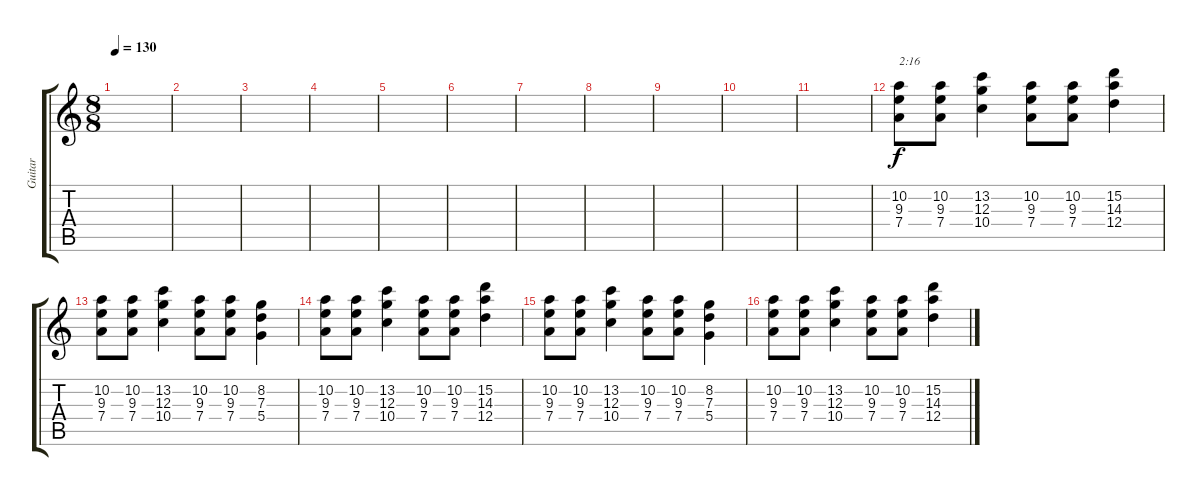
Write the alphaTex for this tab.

\track ("Guitar" "Guitar") {instrument distortionguitar}
\staff {score tabs}
\tuning (E4 B3 G3 D3 A2 E2) {hide}
\ts (8 8)
\tempo 130
\clef g2
\ks c
|
|
|
|
|
|
|
|
|
|
|
(10.2 9.3 7.4).8{txt "2:16"} (10.2 9.3 7.4).8 (13.2 12.3 10.4).4 (10.2 9.3 7.4).8 (10.2 9.3 7.4).8 (15.2 14.3 12.4).4 |
(10.2 9.3 7.4).8 (10.2 9.3 7.4).8 (13.2 12.3 10.4).4 (10.2 9.3 7.4).8 (10.2 9.3 7.4).8 (8.2 7.3 5.4).4 |
(10.2 9.3 7.4).8 (10.2 9.3 7.4).8 (13.2 12.3 10.4).4 (10.2 9.3 7.4).8 (10.2 9.3 7.4).8 (15.2 14.3 12.4).4 |
(10.2 9.3 7.4).8 (10.2 9.3 7.4).8 (13.2 12.3 10.4).4 (10.2 9.3 7.4).8 (10.2 9.3 7.4).8 (8.2 7.3 5.4).4 |
(10.2 9.3 7.4).8 (10.2 9.3 7.4).8 (13.2 12.3 10.4).4 (10.2 9.3 7.4).8 (10.2 9.3 7.4).8 (15.2 14.3 12.4).4
